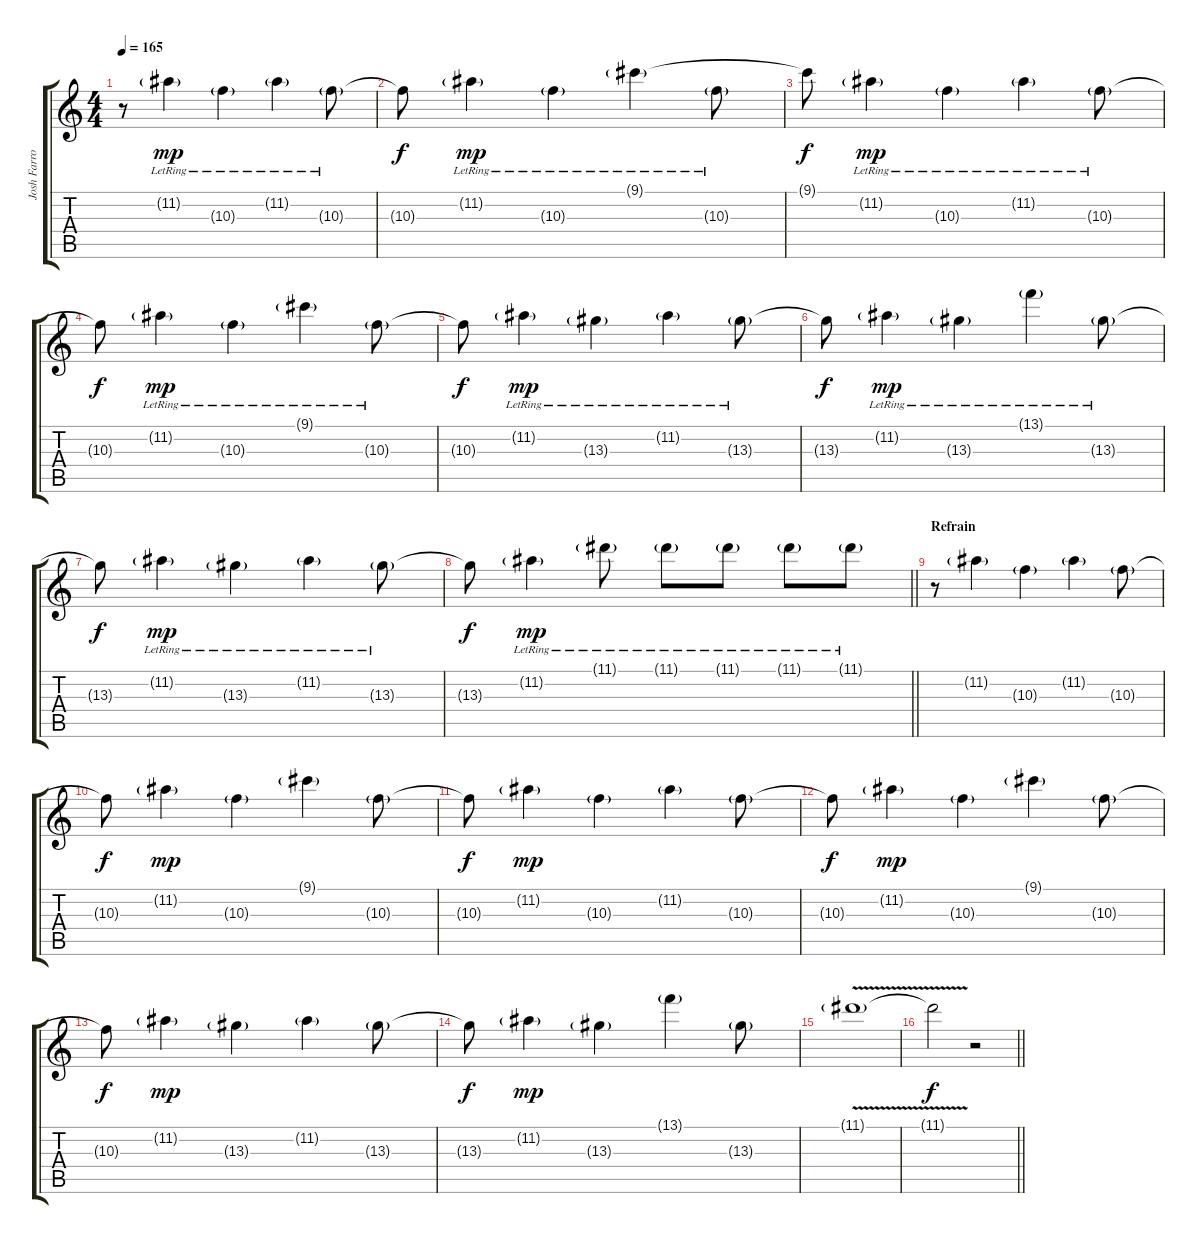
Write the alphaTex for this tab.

\track ("Josh Farro FX" "Josh Farro") {instrument distortionguitar}
\staff {score tabs}
\tuning (E4 B3 G3 D3 A2 D2) {hide}
\ts (4 4)
\tempo 165
\clef g2
\ks c
r.8{dy mp volume 11 instrument electricguitarjazz} 11.2{g lr}.4 10.3{g lr}.4 11.2{g lr}.4 10.3{g lr}.8 |
10.3{t}.8{dy f} 11.2{g lr}.4{dy mp} 10.3{g lr}.4 9.1{g lr}.4 10.3{g lr}.8 |
9.1{t}.8{dy f} 11.2{g lr}.4{dy mp} 10.3{g lr}.4 11.2{g lr}.4 10.3{g lr}.8 |
10.3{t}.8{dy f} 11.2{g lr}.4{dy mp} 10.3{g lr}.4 9.1{g lr}.4 10.3{g lr}.8 |
10.3{t}.8{dy f} 11.2{g lr}.4{dy mp} 13.3{g lr}.4 11.2{g lr}.4 13.3{g lr}.8 |
13.3{t}.8{dy f} 11.2{g lr}.4{dy mp} 13.3{g lr}.4 13.1{g lr}.4 13.3{g lr}.8 |
13.3{t}.8{dy f} 11.2{g lr}.4{dy mp} 13.3{g lr}.4 11.2{g lr}.4 13.3{g lr}.8 |
\barLineRight lightlight
13.3{t}.8{dy f} 11.2{g lr}.4{dy mp} 11.1{g lr}.8{volume 6} 11.1{g lr}.8 11.1{g lr}.8 11.1{g lr}.8 11.1{g lr}.8 |
\section ("" "Refrain")
r.8{volume 16 balance 5 instrument distortionguitar} 11.2{g}.4 10.3{g}.4 11.2{g}.4 10.3{g}.8 |
10.3{t}.8{dy f} 11.2{g}.4{dy mp} 10.3{g}.4 9.1{g}.4 10.3{g}.8 |
10.3{t}.8{dy f} 11.2{g}.4{dy mp} 10.3{g}.4 11.2{g}.4 10.3{g}.8 |
10.3{t}.8{dy f} 11.2{g}.4{dy mp} 10.3{g}.4 9.1{g}.4 10.3{g}.8 |
10.3{t}.8{dy f} 11.2{g}.4{dy mp} 13.3{g}.4 11.2{g}.4 13.3{g}.8 |
13.3{t}.8{dy f} 11.2{g}.4{dy mp} 13.3{g}.4 13.1{g}.4 13.3{g}.8 |
11.1{v g}.1 |
\barLineRight lightlight
11.1{t}.2{dy f} r.2
